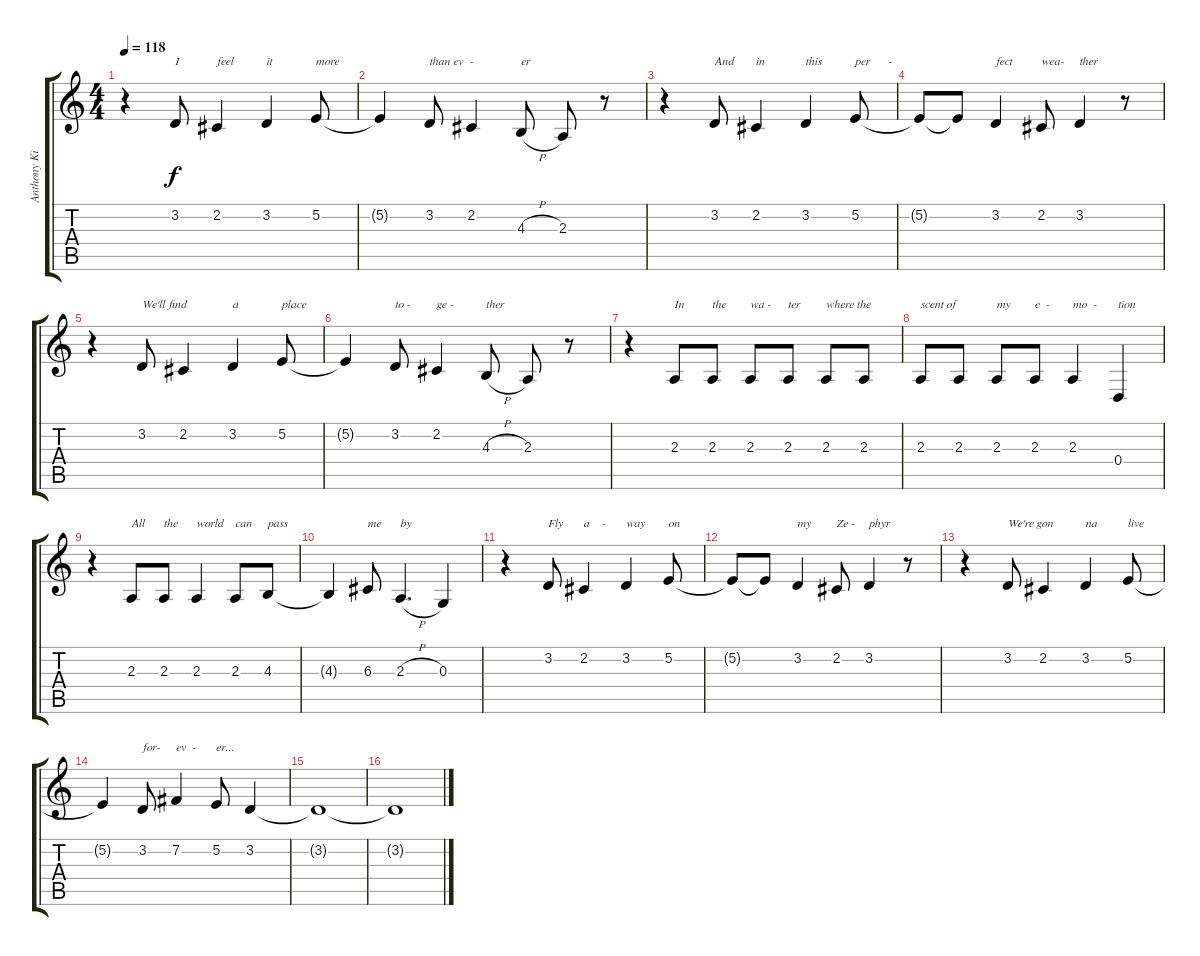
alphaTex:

\track ("Anthony Kiedis" "Anthony Ki") {instrument tenorsax}
\staff {score tabs}
\tuning (E4 B3 G3 D3 A2 E2) {hide}
\ts (4 4)
\tempo 118
\clef g2
\ks c
r.4{dy f} 3.2.8{txt "I"} 2.2.4{txt "feel"} 3.2.4{txt "it"} 5.2.8{txt "more"} |
5.2{t}.4 3.2.8{txt "than ev  -"} 2.2.4 4.3{h}.8{txt "er"} 2.3.8 r.8 |
r.4 3.2.8{txt "And"} 2.2.4{txt "in"} 3.2.4{txt "this"} 5.2.8{txt "per      -"} |
5.2{t}.8 5.2{t}.8 3.2.4{txt "fect"} 2.2.8{txt "wea-"} 3.2.4{txt "ther"} r.8 |
r.4 3.2.8{txt "We'll find"} 2.2.4 3.2.4{txt "a"} 5.2.8{txt "place"} |
5.2{t}.4 3.2.8{txt "to -"} 2.2.4{txt "ge -"} 4.3{h}.8{txt "ther"} 2.3.8 r.8 |
r.4 2.3.8{txt "In"} 2.3.8{txt "the"} 2.3.8{txt "wa -"} 2.3.8{txt "ter"} 2.3.8{txt "where the"} 2.3.8 |
2.3.8{txt "scent of"} 2.3.8 2.3.8{txt "my"} 2.3.8{txt "e  -"} 2.3.4{txt "mo  -"} 0.4.4{txt "tion"} |
r.4 2.3.8{txt "All"} 2.3.8{txt "the"} 2.3.4{txt "world"} 2.3.8{txt "can"} 4.3.8{txt "pass"} |
4.3{t}.4 6.3.8{txt "me"} 2.3{h}.4{d txt "by"} 0.3.4 |
r.4 3.2.8{txt "Fly"} 2.2.4{txt "a    -"} 3.2.4{txt "way"} 5.2.8{txt "on"} |
5.2{t}.8 5.2{t}.8 3.2.4{txt "my"} 2.2.8{txt "Ze -"} 3.2.4{txt "phyr"} r.8 |
r.4 3.2.8{txt "We're gon"} 2.2.4 3.2.4{txt "na"} 5.2.8{txt "live"} |
5.2{t}.4 3.2.8{txt "for-"} 7.2.4{txt "ev  -"} 5.2.8{txt "er..."} 3.2.4 |
3.2{t}.1 |
3.2{t}.1
